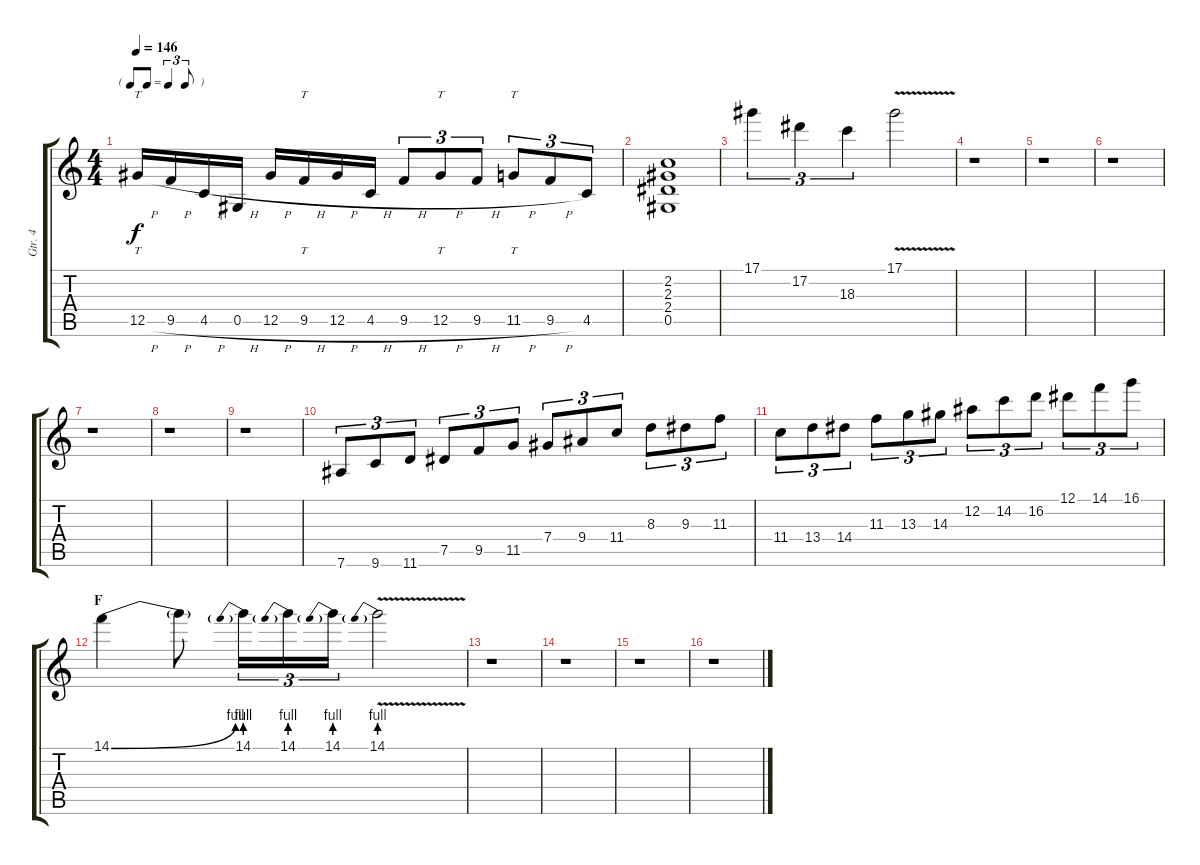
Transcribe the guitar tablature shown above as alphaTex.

\track ("Gtr. 4" "Gtr. 4") {instrument distortionguitar}
\staff {score tabs}
\tuning (Eb4 Bb3 Gb3 Db3 Ab2 Eb2) {hide}
\ts (4 4)
\tf triplet8th
\tempo 146
\clef g2
\ks c
12.5{h}.16{tt dy f} 9.5{h}.16 4.5{h}.16 0.5{h}.16 12.5{h}.16 9.5{h}.16{tt} 12.5{h}.16 4.5{h}.16 9.5{h}.8{tu (3 2)} 12.5{h}.8{tt tu (3 2)} 9.5{h}.8{tu (3 2)} 11.5{h}.8{tt tu (3 2)} 9.5{h}.8{tu (3 2)} 4.5.8{tu (3 2)} |
(2.2 2.3 2.4 0.5).1 |
17.1.4{tu (3 2)} 17.2.4{tu (3 2)} 18.3.4{tu (3 2)} 17.1{v}.2 |
r.1 |
r.1 |
r.1 |
r.1 |
r.1 |
r.1 |
7.6.8{tu (3 2)} 9.6.8{tu (3 2)} 11.6.8{tu (3 2)} 7.5.8{tu (3 2)} 9.5.8{tu (3 2)} 11.5.8{tu (3 2)} 7.4.8{tu (3 2)} 9.4.8{tu (3 2)} 11.4.8{tu (3 2)} 8.3.8{tu (3 2)} 9.3.8{tu (3 2)} 11.3.8{tu (3 2)} |
11.4.8{tu (3 2)} 13.4.8{tu (3 2)} 14.4.8{tu (3 2)} 11.3.8{tu (3 2)} 13.3.8{tu (3 2)} 14.3.8{tu (3 2)} 12.2.8{tu (3 2)} 14.2.8{tu (3 2)} 16.2.8{tu (3 2)} 12.1.8{tu (3 2)} 14.1.8{tu (3 2)} 16.1.8{tu (3 2)} |
\section ("" "F")
14.1{be (bend 0 0 60 4)}.4 14.1{t}.8 14.1{be (prebend 0 4 60 4)}.16{tu (3 2)} 14.1{be (prebend 0 4 60 4)}.16{tu (3 2)} 14.1{be (prebend 0 4 60 4)}.16{tu (3 2)} 14.1{be (prebend 0 4 60 4) v}.2 |
r.1 |
r.1 |
r.1 |
r.1
